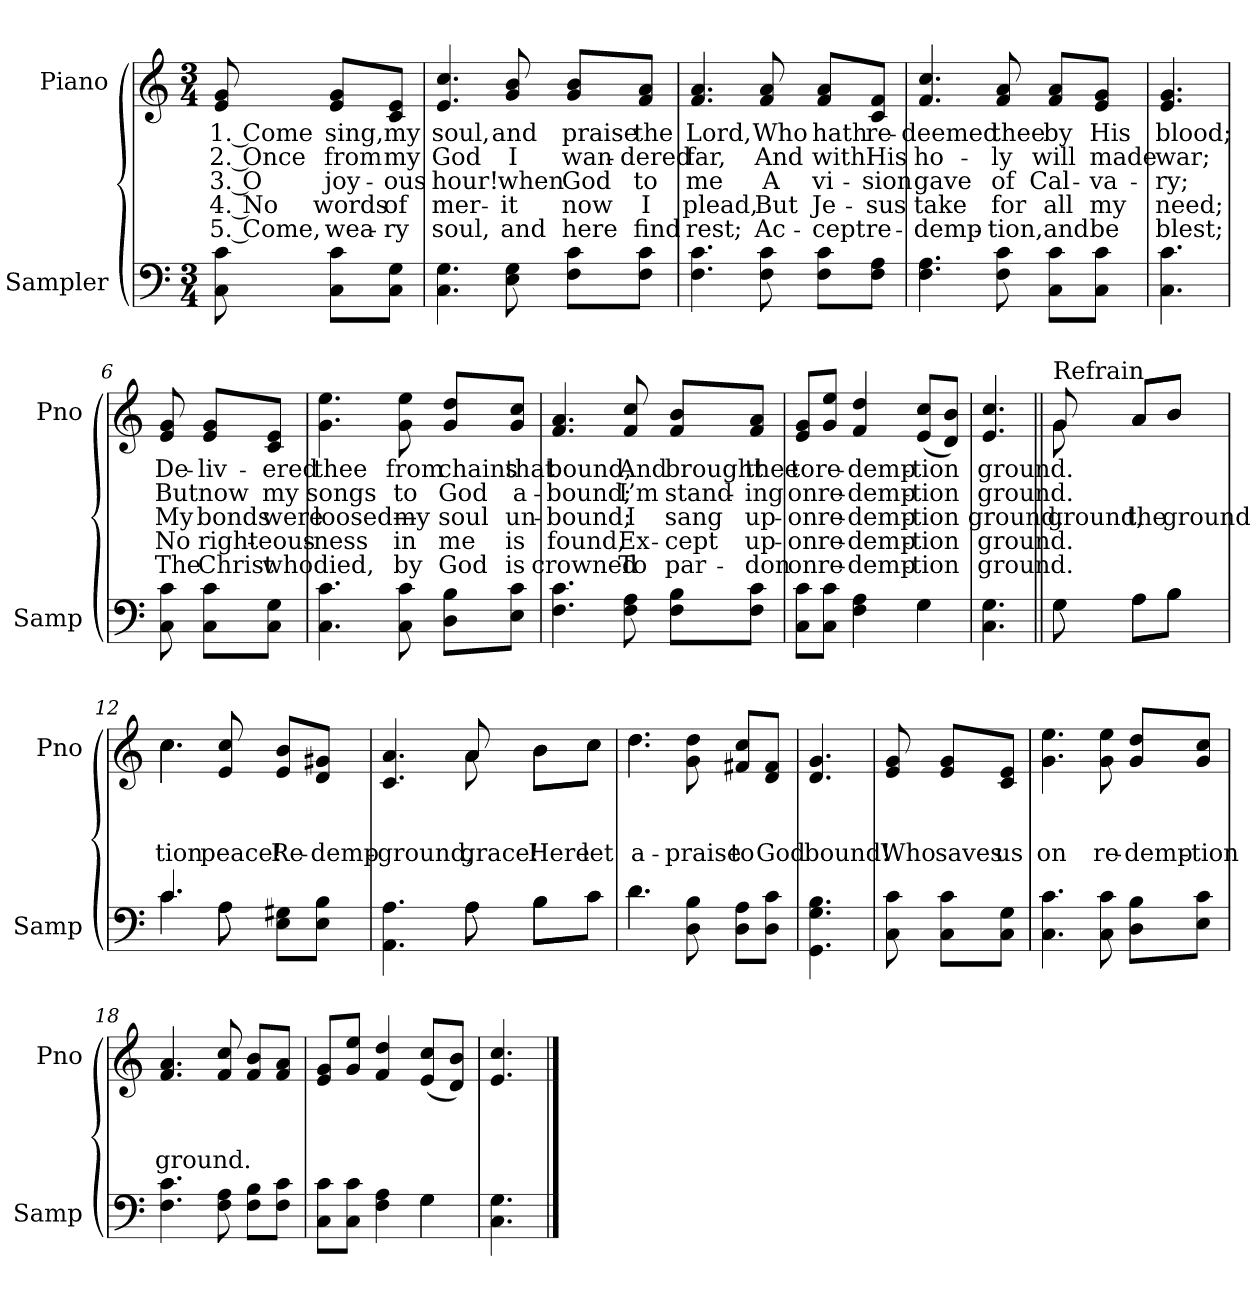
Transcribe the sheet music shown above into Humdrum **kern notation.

**kern	**kern	**text	**text	**text	**text	**text
*part2	*part1	*part1	*part1	*part1	*part1	*part1
*staff2	*staff1	*staff1	*staff1	*staff1	*staff1	*staff1
*I"Sampler	*I"Piano	*	*	*	*	*
*I'Samp	*I'Pno	*	*	*	*	*
*clefF4	*clefG2	*	*	*	*	*
*M3/4	*M3/4	*	*	*	*	*
=1	=1	=1	=1	=1	=1	=1
8C 8c	8e 8g	1. Come	2. Once	3. O	4. No	5. Come,
8C\ 8c\L	8e/ 8g/L	sing,	from	joy-	words	wea-
8C\ 8G\J	8c/ 8e/J	my	my	-ous	of	-ry
=2	=2	=2	=2	=2	=2	=2
4.C 4.G	4.e 4.cc	soul,	God	hour!	mer-	soul,
8E 8G	8g 8b	and	I	when	-it	and
8F\ 8c\L	8g/ 8b/L	praise	wan-	God	now	here
8F\ 8c\J	8f/ 8a/J	the	-dered	to	I	find
=3	=3	=3	=3	=3	=3	=3
4.F 4.c	4.f 4.a	Lord,	far,	me	plead,	rest;
8F 8c	8f 8a	Who	And	A	But	Ac-
8F\ 8c\L	8f/ 8a/L	hath	with	vi-	Je-	-cept
8F\ 8A\J	8c/ 8f/J	re-	His	-sion	-sus	re-
=4	=4	=4	=4	=4	=4	=4
4.F 4.A	4.f 4.cc	-deemed	ho-	gave	take	-demp-
8F 8c	8f 8a	thee	-ly	of	for	-tion,
8C\ 8c\L	8f/ 8a/L	by	will	Cal-	all	and
8C\ 8c\J	8e/ 8g/J	His	made	-va-	my	be
=5	=5	=5	=5	=5	=5	=5
4.C 4.c	4.e 4.g	blood;	war;	-ry;	need;	blest;
=6	=6	=6	=6	=6	=6	=6
8C 8c	8e 8g	De-	But	My	No	The
8C\ 8c\L	8e/ 8g/L	-liv-	now	bonds	right-	Christ
8C\ 8G\J	8c/ 8e/J	-ered	my	were	-eous-	who
=7	=7	=7	=7	=7	=7	=7
4.C 4.c	4.g 4.ee	thee	songs	loosed—	-ness	died,
8C 8c	8g 8ee	from	to	my	in	by
8D\ 8B\L	8g/ 8dd/L	chains	God	soul	me	God
8E\ 8c\J	8g/ 8cc/J	that	a-	un-	is	is
=8	=8	=8	=8	=8	=8	=8
4.F 4.c	4.f 4.a	bound,	-bound;	-bound;	found,	crowned
8F 8A	8f 8cc	And	I’m	I	Ex-	To
8F\ 8B\L	8f/ 8b/L	brought	stand-	sang	-cept	par-
8F\ 8c\J	8f/ 8a/J	thee	-ing	up-	up-	-don
=9	=9	=9	=9	=9	=9	=9
*^	*	*	*	*	*	*
8C\ 8c\L	2ryy	8e/ 8g/L	to	on	-on	-on	on
8C\ 8c\J	.	8g/ 8ee/J	re-	re-	re-	re-	re-
4F 4A	.	4f 4dd	-demp-	-demp-	-demp-	-demp-	-demp-
4G\	4G	(8e/ 8cc/L	-tion	-tion	-tion	-tion	-tion
.	.	8d/ 8b/J)	.	.	.	.	.
*v	*v	*	*	*	*	*	*
=10	=10	=10	=10	=10	=10	=10
4.C 4.G	4.e 4.cc	ground.	ground.	ground.	ground.	ground.
=11||	=11||	=11||	=11||	=11||	=11||	=11||
*^	*^	*	*	*	*	*
!	!	!LO:TX:t=Refrain	!	!	!	!	!	!
8G\	8G	8g/	8g	.	.	ground,	.	.
8A\L	8A\L	8a/L	8a/L	.	.	the	.	.
8B\J	8B\J	8b/J	8b/J	.	.	ground	.	.
=12	=12	=12	=12	=12	=12	=12	=12	=12
4.c/	4.c	4.cc\	4.cc	.	.	-tion	.	.
8A\	8A	8e 8cc	4.ryy	.	.	peace!	.	.
8E\ 8G#X\L	4ryy	8e/ 8b/L	.	.	.	Re-	.	.
8E\ 8B\J	.	8d/ 8g#X/J	.	.	.	-demp-	.	.
=13	=13	=13	=13	=13	=13	=13	=13	=13
4.AA 4.A	4.ryy	4.c 4.a	4.ryy	.	.	ground,	.	.
8A\	8A	8a/	8a	.	.	grace!	.	.
8B\L	8B\L	8b\L	8b\L	.	.	Here	.	.
8c\J	8c\J	8cc\J	8cc\J	.	.	let	.	.
=14	=14	=14	=14	=14	=14	=14	=14	=14
4.d\	4.d	4.dd\	4.dd	.	.	a-	.	.
8D 8B	4.ryy	8g 8dd	4.ryy	.	.	praise	.	.
8D\ 8A\L	.	8f#X/ 8cc/L	.	.	.	to	.	.
8D\ 8c\J	.	8d/ 8f#/J	.	.	.	God	.	.
*v	*v	*	*	*	*	*	*	*
*	*v	*v	*	*	*	*	*
=15	=15	=15	=15	=15	=15	=15
4.GG 4.G 4.B	4.d 4.g	.	.	-bound!	.	.
=16	=16	=16	=16	=16	=16	=16
8C 8c	8e 8g	.	.	Who	.	.
8C\ 8c\L	8e/ 8g/L	.	.	saves	.	.
8C\ 8G\J	8c/ 8e/J	.	.	us	.	.
=17	=17	=17	=17	=17	=17	=17
4.C 4.c	4.g 4.ee	.	.	on	.	.
8C 8c	8g 8ee	.	.	re-	.	.
8D\ 8B\L	8g/ 8dd/L	.	.	-demp-	.	.
8E\ 8c\J	8g/ 8cc/J	.	.	-tion	.	.
=18	=18	=18	=18	=18	=18	=18
4.F 4.c	4.f 4.a	.	.	ground.	.	.
8F 8A	8f 8cc	.	.	.	.	.
8F\ 8B\L	8f/ 8b/L	.	.	.	.	.
8F\ 8c\J	8f/ 8a/J	.	.	.	.	.
=19	=19	=19	=19	=19	=19	=19
*^	*	*	*	*	*	*
8C\ 8c\L	2ryy	8e/ 8g/L	.	.	.	.	.
8C\ 8c\J	.	8g/ 8ee/J	.	.	.	.	.
4F 4A	.	4f 4dd	.	.	.	.	.
4G\	4G	(8e/ 8cc/L	.	.	.	.	.
.	.	8d/ 8b/J)	.	.	.	.	.
*v	*v	*	*	*	*	*	*
=20	=20	=20	=20	=20	=20	=20
4.C 4.G	4.e 4.cc	.	.	.	.	.
==	==	==	==	==	==	==
*-	*-	*-	*-	*-	*-	*-
